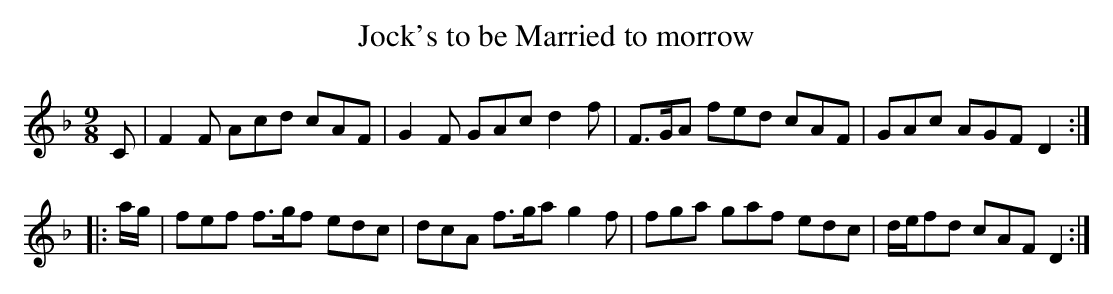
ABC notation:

X:1
T:Jock's to be Married to morrow
M:9/8
L:1/8
K:F
C|F2F Acd cAF|G2F GAc d2f|F>GA fed cAF|GAc AGF D2:|
|:a/g/|fef f>gf edc|dcA f>ga g2f|fga gaf edc|d/e/fd cAF D2:|]
